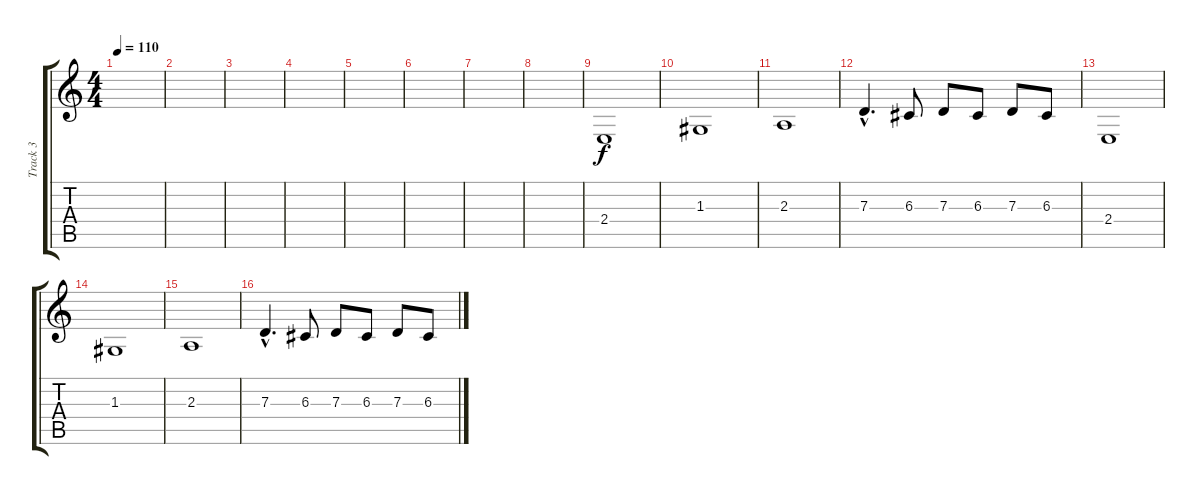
\track ("Track 3" "Track 3") {instrument stringensemble1}
\staff {score tabs}
\tuning (E4 B3 G3 D3 A2 E2) {hide}
\ts (4 4)
\tempo 110
\clef g2
\ks c
|
|
|
|
|
|
|
|
2.4.1 |
1.3.1 |
2.3.1 |
7.3{hac}.4{d} 6.3.8 7.3.8 6.3.8 7.3.8 6.3.8 |
2.4.1 |
1.3.1 |
2.3.1 |
7.3{hac}.4{d} 6.3.8 7.3.8 6.3.8 7.3.8 6.3.8
